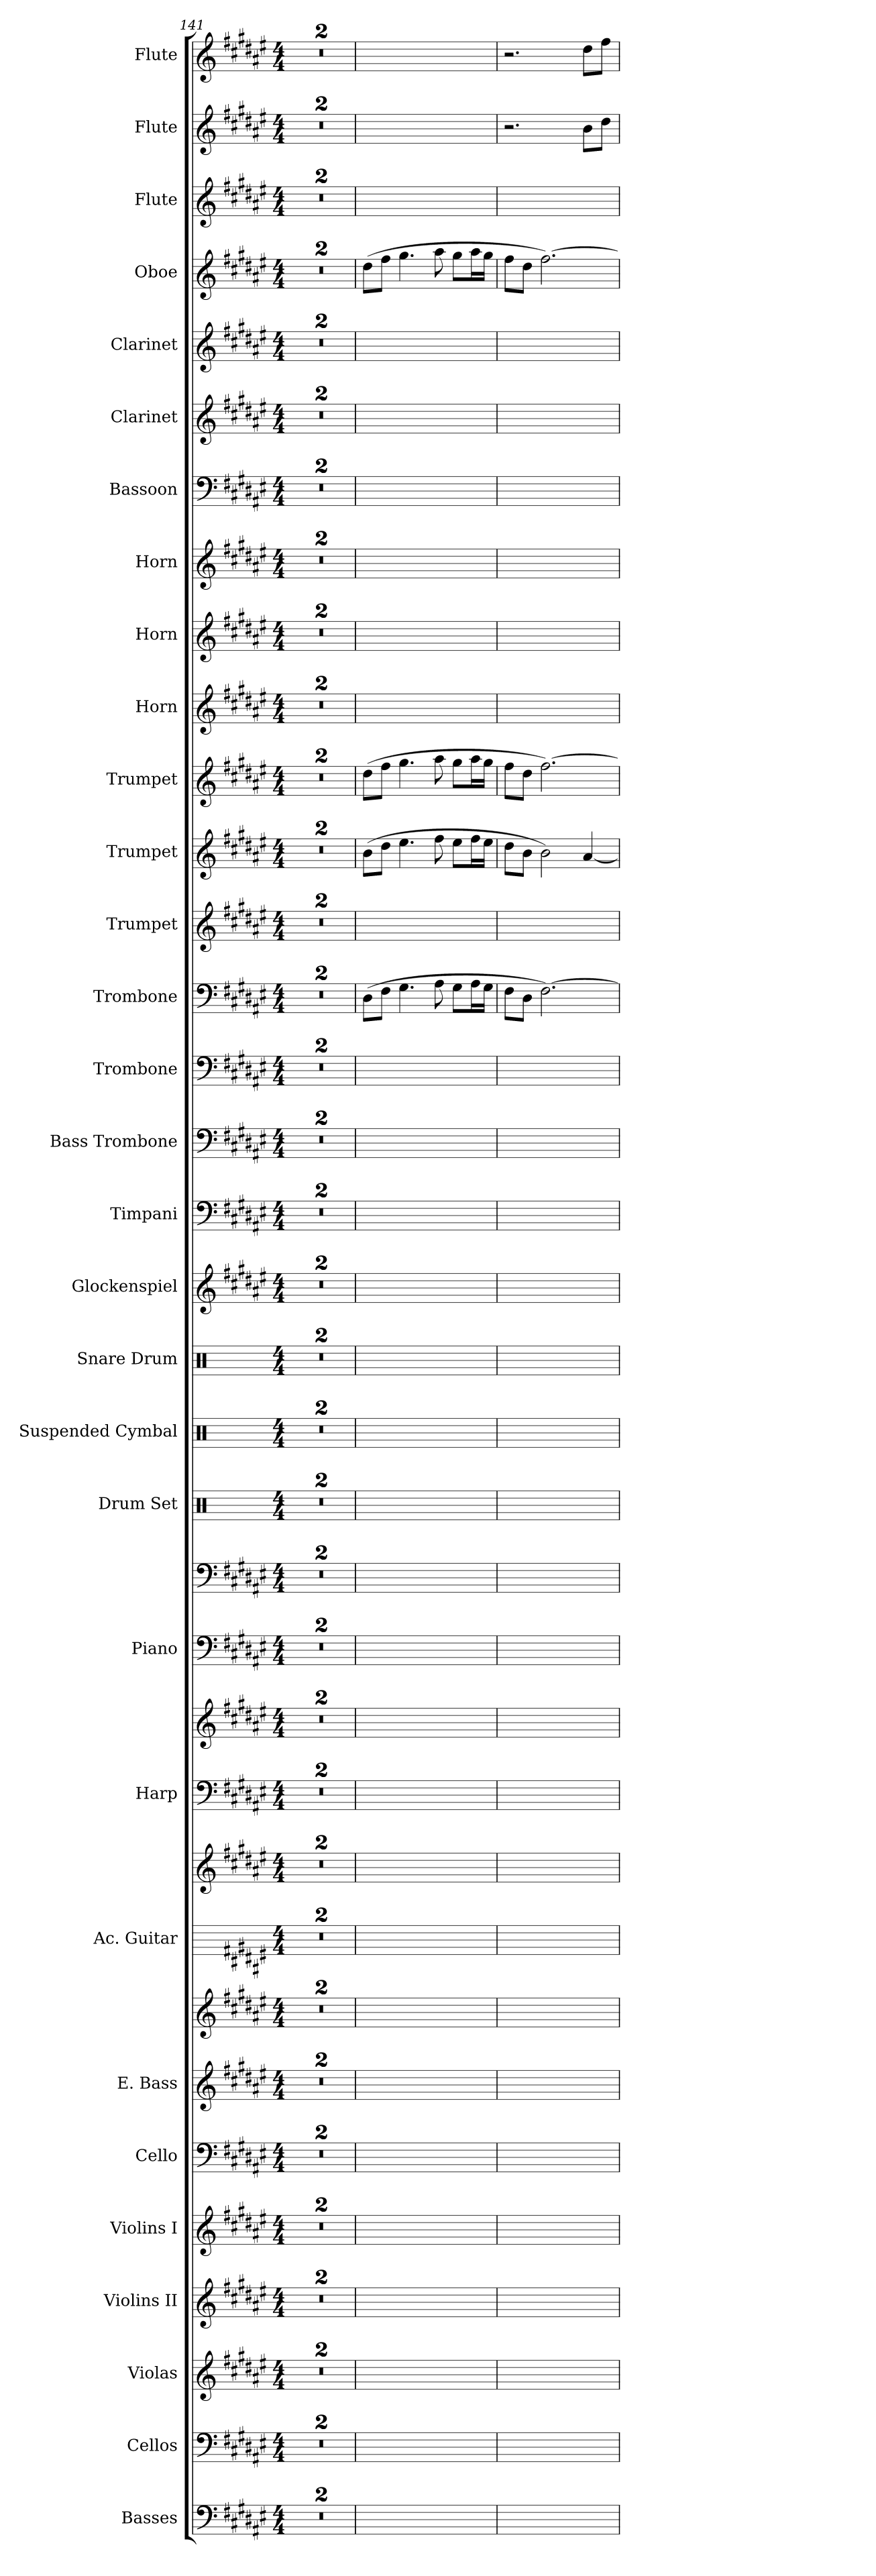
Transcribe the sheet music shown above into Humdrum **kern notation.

**kern	**kern	**kern	**kern	**kern	**kern	**kern	**kern	**kern	**kern	**kern	**kern	**kern	**kern	**kern	**kern	**kern	**kern	**kern	**kern	**kern	**kern	**kern	**kern	**kern	**kern	**kern	**kern	**kern	**kern	**kern	**kern	**kern	**kern	**kern
*part31	*part30	*part29	*part28	*part27	*part26	*part25	*part25	*part24	*part24	*part23	*part23	*part22	*part22	*part21	*part20	*part19	*part18	*part17	*part16	*part15	*part14	*part13	*part12	*part11	*part10	*part9	*part8	*part7	*part6	*part5	*part4	*part3	*part2	*part1
*staff35	*staff34	*staff33	*staff32	*staff31	*staff30	*staff29	*staff28	*staff27	*staff26	*staff25	*staff24	*staff23	*staff22	*staff21	*staff20	*staff19	*staff18	*staff17	*staff16	*staff15	*staff14	*staff13	*staff12	*staff11	*staff10	*staff9	*staff8	*staff7	*staff6	*staff5	*staff4	*staff3	*staff2	*staff1
*I"Basses	*I"Cellos	*I"Violas	*I"Violins II	*I"Violins I	*I"Cello	*I"E. Bass	*	*I"Ac. Guitar	*	*I"Harp	*	*I"Piano	*	*I"Drum Set	*I"Suspended Cymbal	*I"Snare Drum	*I"Glockenspiel	*I"Timpani	*I"Bass Trombone	*I"Trombone	*I"Trombone	*I"Trumpet	*I"Trumpet	*I"Trumpet	*I"Horn	*I"Horn	*I"Horn	*I"Bassoon	*I"Clarinet	*I"Clarinet	*I"Oboe	*I"Flute	*I"Flute	*I"Flute
*	*	*	*	*	*	*	*	*	*	*	*	*	*	*	*I'Cym	*I'Sn Dr	*	*	*	*	*	*	*	*	*	*	*	*	*	*	*	*	*	*
*clefF4	*clefF4	*clefG2	*clefG2	*clefG2	*clefF4	*clefG2	*clefG2	*	*clefG2	*clefF4	*clefG2	*clefF4	*clefF4	*clefX	*clefX	*clefX	*clefG2	*clefF4	*clefF4	*clefF4	*clefF4	*clefG2	*clefG2	*clefG2	*clefG2	*clefG2	*clefG2	*clefF4	*clefG2	*clefG2	*clefG2	*clefG2	*clefG2	*clefG2
*ITrd7c12	*	*	*	*	*	*ITrd7c12	*ITrd7c12	*ITrd7c12	*ITrd7c12	*	*	*	*	*	*	*	*ITrd-14c-24	*	*	*	*	*	*	*	*	*	*	*	*	*	*	*ITrd-7c-12	*	*
*k[f#c#g#d#a#e#]	*k[f#c#g#d#a#e#]	*k[f#c#g#d#a#e#]	*k[f#c#g#d#a#e#]	*k[f#c#g#d#a#e#]	*k[f#c#g#d#a#e#]	*k[f#c#g#d#a#e#]	*k[f#c#g#d#a#e#]	*k[f#c#g#d#a#e#]	*k[f#c#g#d#a#e#]	*k[f#c#g#d#a#e#]	*k[f#c#g#d#a#e#]	*k[f#c#g#d#a#e#]	*k[f#c#g#d#a#e#]	*	*	*	*k[f#c#g#d#a#e#]	*k[f#c#g#d#a#e#]	*k[f#c#g#d#a#e#]	*k[f#c#g#d#a#e#]	*k[f#c#g#d#a#e#]	*k[f#c#g#d#a#e#]	*k[f#c#g#d#a#e#]	*k[f#c#g#d#a#e#]	*k[f#c#g#d#a#e#]	*k[f#c#g#d#a#e#]	*k[f#c#g#d#a#e#]	*k[f#c#g#d#a#e#]	*k[f#c#g#d#a#e#]	*k[f#c#g#d#a#e#]	*k[f#c#g#d#a#e#]	*k[f#c#g#d#a#e#]	*k[f#c#g#d#a#e#]	*k[f#c#g#d#a#e#]
*F#:	*F#:	*F#:	*F#:	*F#:	*F#:	*F#:	*F#:	*F#:	*F#:	*F#:	*F#:	*F#:	*F#:	*	*	*	*F#:	*F#:	*F#:	*F#:	*F#:	*F#:	*F#:	*F#:	*F#:	*F#:	*F#:	*F#:	*F#:	*F#:	*F#:	*F#:	*F#:	*F#:
*M4/4	*M4/4	*M4/4	*M4/4	*M4/4	*M4/4	*M4/4	*M4/4	*M4/4	*M4/4	*M4/4	*M4/4	*M4/4	*M4/4	*M4/4	*M4/4	*M4/4	*M4/4	*M4/4	*M4/4	*M4/4	*M4/4	*M4/4	*M4/4	*M4/4	*M4/4	*M4/4	*M4/4	*M4/4	*M4/4	*M4/4	*M4/4	*M4/4	*M4/4	*M4/4
=141	=141	=141	=141	=141	=141	=141	=141	=141	=141	=141	=141	=141	=141	=141	=141	=141	=141	=141	=141	=141	=141	=141	=141	=141	=141	=141	=141	=141	=141	=141	=141	=141	=141	=141
1ryy	1ryy	1ryy	1ryy	1ryy	1ryy	1ryy	1ryy	1ryy	1ryy	1ryy	1ryy	1ryy	1ryy	1ryy	1ryy	1ryy	1ryy	1ryy	1ryy	1ryy	1ryy	1ryy	1ryy	1ryy	1ryy	1ryy	1ryy	1ryy	1ryy	1ryy	1ryy	1ryy	1ryy	1ryy
=142	=142	=142	=142	=142	=142	=142	=142	=142	=142	=142	=142	=142	=142	=142	=142	=142	=142	=142	=142	=142	=142	=142	=142	=142	=142	=142	=142	=142	=142	=142	=142	=142	=142	=142
1ryy	1ryy	1ryy	1ryy	1ryy	1ryy	1ryy	1ryy	1ryy	1ryy	1ryy	1ryy	1ryy	1ryy	1ryy	1ryy	1ryy	1ryy	1ryy	1ryy	1ryy	1ryy	1ryy	1ryy	1ryy	1ryy	1ryy	1ryy	1ryy	1ryy	1ryy	1ryy	1ryy	1ryy	1ryy
=143	=143	=143	=143	=143	=143	=143	=143	=143	=143	=143	=143	=143	=143	=143	=143	=143	=143	=143	=143	=143	=143	=143	=143	=143	=143	=143	=143	=143	=143	=143	=143	=143	=143	=143
1ryy	1ryy	1ryy	1ryy	1ryy	1ryy	1ryy	1ryy	1ryy	1ryy	1ryy	1ryy	1ryy	1ryy	1ryy	1ryy	1ryy	1ryy	1ryy	1ryy	1ryy	(8D#L	1ryy	(8bL	(8dd#L	1ryy	1ryy	1ryy	1ryy	1ryy	1ryy	(8dd#L	1ryy	1ryy	1ryy
.	.	.	.	.	.	.	.	.	.	.	.	.	.	.	.	.	.	.	.	.	8F#J	.	8dd#J	8ff#J	.	.	.	.	.	.	8ff#J	.	.	.
.	.	.	.	.	.	.	.	.	.	.	.	.	.	.	.	.	.	.	.	.	4.G#	.	4.ee#	4.gg#	.	.	.	.	.	.	4.gg#	.	.	.
.	.	.	.	.	.	.	.	.	.	.	.	.	.	.	.	.	.	.	.	.	8A#	.	8ff#	8aa#	.	.	.	.	.	.	8aa#	.	.	.
.	.	.	.	.	.	.	.	.	.	.	.	.	.	.	.	.	.	.	.	.	8G#L	.	8ee#L	8gg#L	.	.	.	.	.	.	8gg#L	.	.	.
.	.	.	.	.	.	.	.	.	.	.	.	.	.	.	.	.	.	.	.	.	16A#L	.	16ff#L	16aa#L	.	.	.	.	.	.	16aa#L	.	.	.
.	.	.	.	.	.	.	.	.	.	.	.	.	.	.	.	.	.	.	.	.	16G#JJ	.	16ee#JJ	16gg#JJ	.	.	.	.	.	.	16gg#JJ	.	.	.
=144	=144	=144	=144	=144	=144	=144	=144	=144	=144	=144	=144	=144	=144	=144	=144	=144	=144	=144	=144	=144	=144	=144	=144	=144	=144	=144	=144	=144	=144	=144	=144	=144	=144	=144
1ryy	1ryy	1ryy	1ryy	1ryy	1ryy	1ryy	1ryy	1ryy	1ryy	1ryy	1ryy	1ryy	1ryy	1ryy	1ryy	1ryy	1ryy	1ryy	1ryy	1ryy	8F#L	1ryy	8dd#L	8ff#L	1ryy	1ryy	1ryy	1ryy	1ryy	1ryy	8ff#L	1ryy	2.r	2.r
.	.	.	.	.	.	.	.	.	.	.	.	.	.	.	.	.	.	.	.	.	8D#J	.	8bJ	8dd#J	.	.	.	.	.	.	8dd#J	.	.	.
.	.	.	.	.	.	.	.	.	.	.	.	.	.	.	.	.	.	.	.	.	[2.F#)	.	2b)	[2.ff#)	.	.	.	.	.	.	[2.ff#)	.	.	.
.	.	.	.	.	.	.	.	.	.	.	.	.	.	.	.	.	.	.	.	.	.	.	[4a#	.	.	.	.	.	.	.	.	.	8bL	8dd#L
.	.	.	.	.	.	.	.	.	.	.	.	.	.	.	.	.	.	.	.	.	.	.	.	.	.	.	.	.	.	.	.	.	8dd#J	8ff#J
=	=	=	=	=	=	=	=	=	=	=	=	=	=	=	=	=	=	=	=	=	=	=	=	=	=	=	=	=	=	=	=	=	=	=
*-	*-	*-	*-	*-	*-	*-	*-	*-	*-	*-	*-	*-	*-	*-	*-	*-	*-	*-	*-	*-	*-	*-	*-	*-	*-	*-	*-	*-	*-	*-	*-	*-	*-	*-
